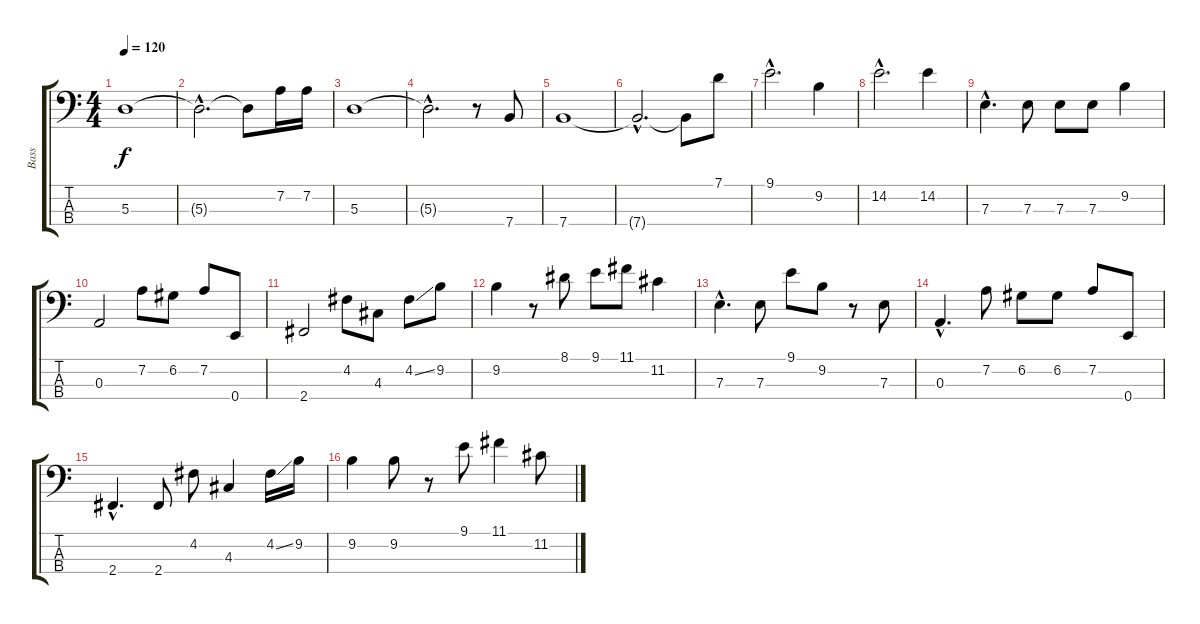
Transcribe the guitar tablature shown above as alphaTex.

\track ("Bass" "Bass") {instrument electricbasspick}
\staff {score tabs}
\tuning (G2 D2 A1 E1) {hide}
\ts (4 4)
\tempo 120
\clef f4
\ks c
5.3.1{dy f} |
5.3{hac t}.2{d} 5.3{t}.8 7.2.16 7.2.16 |
5.3.1 |
5.3{hac t}.2{d} r.8 7.4.8 |
7.4.1 |
7.4{hac t}.2{d} 7.4{t}.8 7.1.8 |
9.1{hac}.2{d} 9.2.4 |
14.2{hac}.2{d} 14.2.4 |
7.3{hac}.4{d} 7.3.8 7.3.8 7.3.8 9.2.4 |
0.3.2 7.2.8 6.2.8 7.2.8 0.4.8 |
2.4.2 4.2.8 4.3.8 4.2{ss}.8 9.2.8 |
9.2.4 r.8 8.1.8 9.1.8 11.1.8 11.2.4 |
7.3{hac}.4{d} 7.3.8 9.1.8 9.2.8 r.8 7.3.8 |
0.3{hac}.4{d} 7.2.8 6.2.8 6.2.8 7.2.8 0.4.8 |
2.4{hac}.4{d} 2.4.8 4.2.8 4.3.4 4.2{ss}.16 9.2.16 |
9.2.4 9.2.8 r.8 9.1.8 11.1.4 11.2.8
